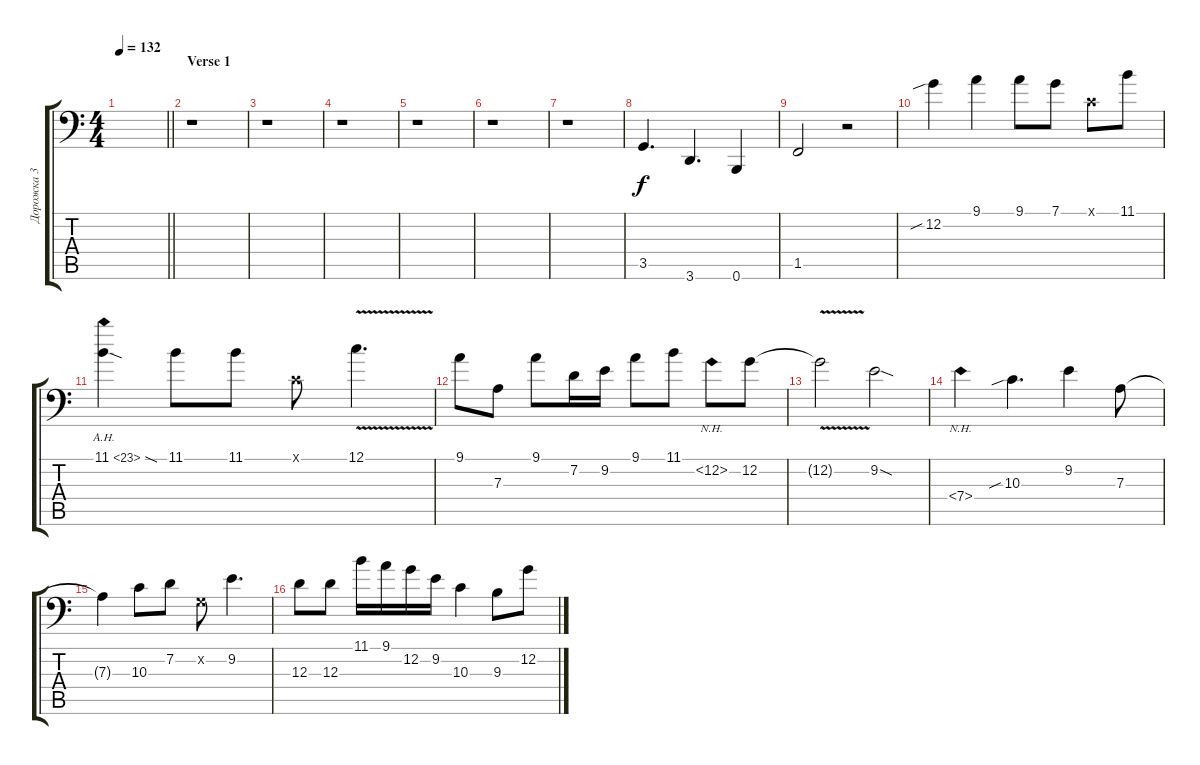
\track ("Дорожка 3" "Дорожка 3") {instrument electricbassfinger}
\staff {score tabs}
\tuning (C3 G2 D2 A1 E1 B0) {hide}
\ts (4 4)
\tempo 132
\clef f4
\barLineRight lightlight
\ks c
|
\section ("" "Verse 1")
r.1 |
r.1 |
r.1 |
r.1 |
r.1 |
r.1 |
3.5.4{d} 3.6.4{d} 0.6.4 |
1.5.2 r.2 |
12.2{sib}.4 9.1.4 9.1.8 7.1.8 0.1{x}.8 11.1.8 |
11.1{ah 12 sod}.4 11.1.8 11.1.8 0.1{x}.8 12.1{v}.4{d} |
9.1.8 7.3.8 9.1.8 7.2.16 9.2.16 9.1.8 11.1.8 12.2{nh}.8 12.2.8 |
12.2{v t}.2 9.2{sod}.2 |
7.4{nh}.4 10.3{sib}.4{d} 9.2.4 7.3.8 |
7.3{t}.4 10.3.8 7.2.8 0.2{x}.8 9.2.4{d} |
12.3.8 12.3.8 11.1.16 9.1.16 12.2.16 9.2.16 10.3.4 9.3.8 12.2.8
